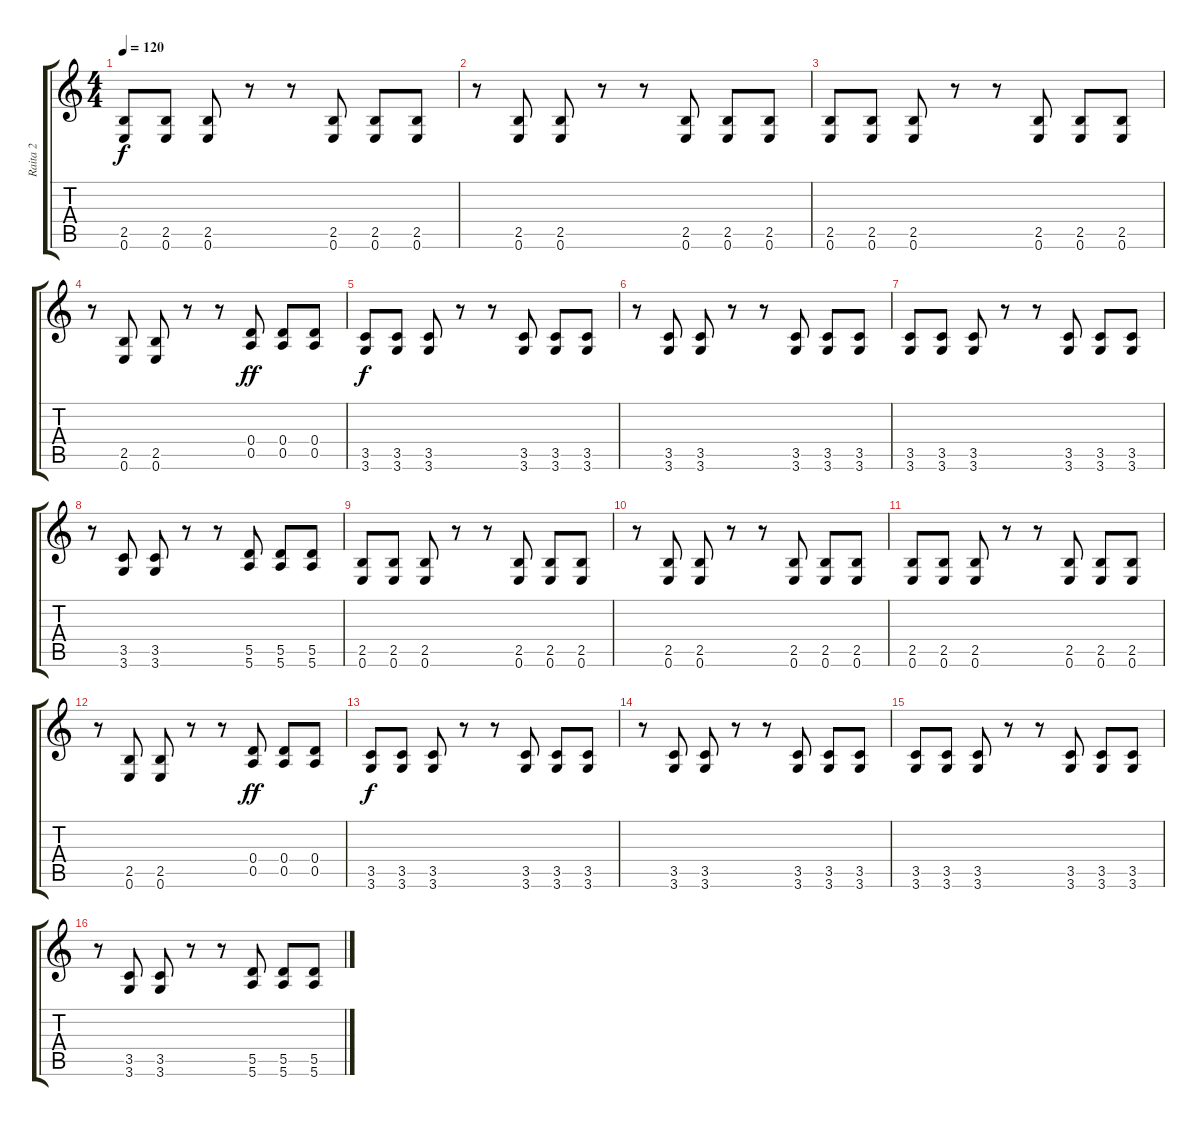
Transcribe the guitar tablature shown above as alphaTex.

\track ("Raita 2" "Raita 2") {instrument distortionguitar}
\staff {score tabs}
\tuning (E4 B3 G3 D3 A2 E2) {hide}
\ts (4 4)
\tempo 120
\clef g2
\ks c
(2.5 0.6).8{dy f} (2.5 0.6).8 (2.5 0.6).8 r.8 r.8 (2.5 0.6).8 (2.5 0.6).8 (2.5 0.6).8 |
r.8 (2.5 0.6).8 (2.5 0.6).8 r.8 r.8 (2.5 0.6).8 (2.5 0.6).8 (2.5 0.6).8 |
(2.5 0.6).8 (2.5 0.6).8 (2.5 0.6).8 r.8 r.8 (2.5 0.6).8 (2.5 0.6).8 (2.5 0.6).8 |
r.8 (2.5 0.6).8 (2.5 0.6).8 r.8 r.8 (0.4 0.5).8{dy ff} (0.4 0.5).8 (0.4 0.5).8 |
(3.5 3.6).8{dy f} (3.5 3.6).8 (3.5 3.6).8 r.8 r.8 (3.5 3.6).8 (3.5 3.6).8 (3.5 3.6).8 |
r.8 (3.5 3.6).8 (3.5 3.6).8 r.8 r.8 (3.5 3.6).8 (3.5 3.6).8 (3.5 3.6).8 |
(3.5 3.6).8 (3.5 3.6).8 (3.5 3.6).8 r.8 r.8 (3.5 3.6).8 (3.5 3.6).8 (3.5 3.6).8 |
r.8 (3.5 3.6).8 (3.5 3.6).8 r.8 r.8 (5.5 5.6).8 (5.5 5.6).8 (5.5 5.6).8 |
(2.5 0.6).8 (2.5 0.6).8 (2.5 0.6).8 r.8 r.8 (2.5 0.6).8 (2.5 0.6).8 (2.5 0.6).8 |
r.8 (2.5 0.6).8 (2.5 0.6).8 r.8 r.8 (2.5 0.6).8 (2.5 0.6).8 (2.5 0.6).8 |
(2.5 0.6).8 (2.5 0.6).8 (2.5 0.6).8 r.8 r.8 (2.5 0.6).8 (2.5 0.6).8 (2.5 0.6).8 |
r.8 (2.5 0.6).8 (2.5 0.6).8 r.8 r.8 (0.4 0.5).8{dy ff} (0.4 0.5).8 (0.4 0.5).8 |
(3.5 3.6).8{dy f} (3.5 3.6).8 (3.5 3.6).8 r.8 r.8 (3.5 3.6).8 (3.5 3.6).8 (3.5 3.6).8 |
r.8 (3.5 3.6).8 (3.5 3.6).8 r.8 r.8 (3.5 3.6).8 (3.5 3.6).8 (3.5 3.6).8 |
(3.5 3.6).8 (3.5 3.6).8 (3.5 3.6).8 r.8 r.8 (3.5 3.6).8 (3.5 3.6).8 (3.5 3.6).8 |
r.8 (3.5 3.6).8 (3.5 3.6).8 r.8 r.8 (5.5 5.6).8 (5.5 5.6).8 (5.5 5.6).8
